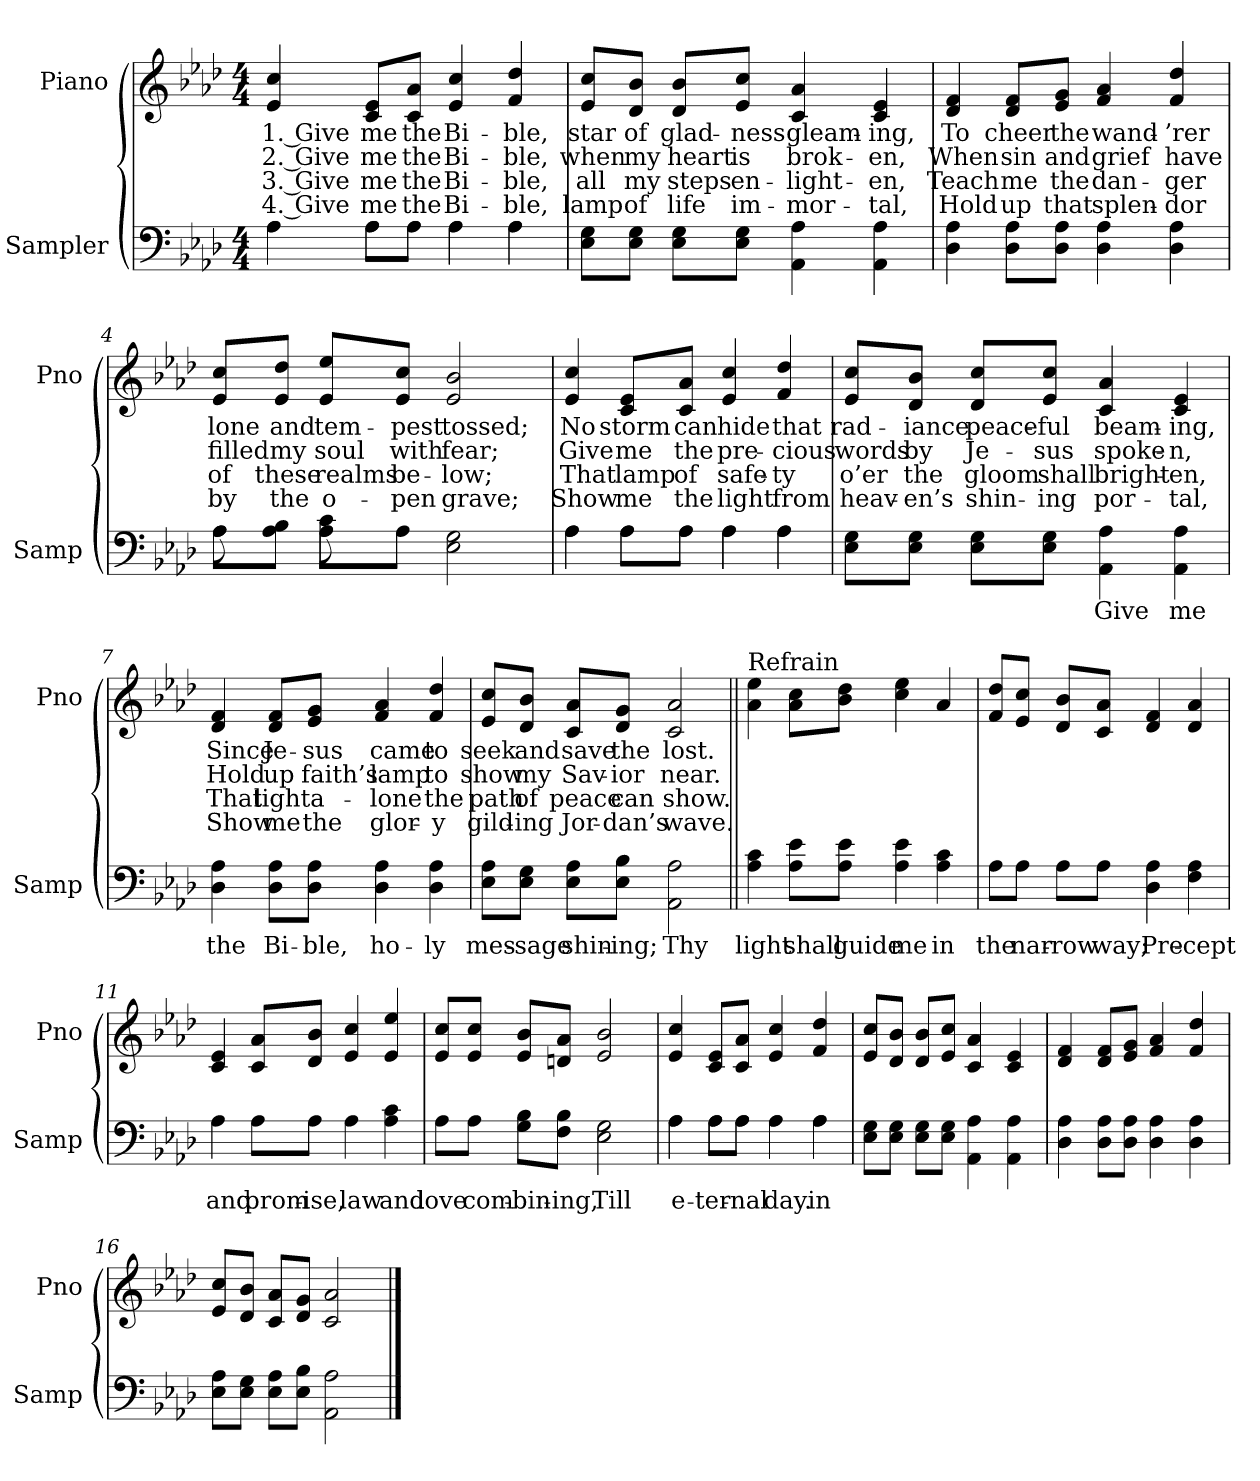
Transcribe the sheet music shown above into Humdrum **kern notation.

**kern	**text	**kern	**text	**text	**text	**text
*part2	*part2	*part1	*part1	*part1	*part1	*part1
*staff2	*staff2	*staff1	*staff1	*staff1	*staff1	*staff1
*I"Sampler	*	*I"Piano	*	*	*	*
*I'Samp	*	*I'Pno	*	*	*	*
*clefF4	*	*clefG2	*	*	*	*
*k[b-e-a-d-]	*	*k[b-e-a-d-]	*	*	*	*
*A-:	*	*A-:	*	*	*	*
*M4/4	*	*M4/4	*	*	*	*
=1	=1	=1	=1	=1	=1	=1
*^	*	*	*	*	*	*
4A-\	4A-	.	4e- 4cc	1. Give	2. Give	3. Give	4. Give
8A-\L	8A-\L	.	8c/ 8e-/L	me	me	me	me
8A-\J	8A-\J	.	8c/ 8a-/J	the	the	the	the
4A-\	4A-	.	4e- 4cc	Bi-	Bi-	Bi-	Bi-
4A-\	4A-	.	4f 4dd-	-ble,	-ble,	-ble,	-ble,
*v	*v	*	*	*	*	*	*
=2	=2	=2	=2	=2	=2	=2
8E-\ 8G\L	.	8e-/ 8cc/L	star	when	all	lamp
8E-\ 8G\J	.	8d-/ 8b-/J	of	my	my	of
8E-\ 8G\L	.	8d-/ 8b-/L	glad-	heart	steps	life
8E-\ 8G\J	.	8e-/ 8cc/J	-ness	is	en-	im-
4AA- 4A-	.	4c 4a-	gleam-	brok-	-light-	-mor-
4AA- 4A-	.	4c 4e-	-ing,	-en,	-en,	-tal,
=3	=3	=3	=3	=3	=3	=3
4D- 4A-	.	4d- 4f	To	When	Teach	Hold
8D-\ 8A-\L	.	8d-/ 8f/L	cheer	sin	me	up
8D-\ 8A-\J	.	8e-/ 8g/J	the	and	the	that
4D- 4A-	.	4f 4a-	wand-	grief	dan-	splen-
4D- 4A-	.	4f 4dd-	-’rer	have	-ger	-dor
=4	=4	=4	=4	=4	=4	=4
*^	*	*	*	*	*	*
8A-\L	8A-	.	8e-/ 8cc/L	lone	filled	of	by
8A-\ 8B-\J	8ryy	.	8e-/ 8dd-/J	and	my	these	the
8A-\ 8c\L	8A-	.	8e-/ 8ee-/L	tem-	soul	realms	o-
8A-\J	2ryy	.	8e-/ 8cc/J	-pest	with	be-	-pen
2E- 2G	.	.	2e- 2b-	tossed;	fear;	-low;	grave;
.	8ryy	.	.	.	.	.	.
=5	=5	=5	=5	=5	=5	=5	=5
4A-\	4A-	.	4e- 4cc	No	Give	That	Show
8A-\L	8A-\L	.	8c/ 8e-/L	storm	me	lamp	me
8A-\J	8A-\J	.	8c/ 8a-/J	can	the	of	the
4A-\	4A-	.	4e- 4cc	hide	pre-	safe-	light
4A-\	4A-	.	4f 4dd-	that	-cious	-ty	from
*v	*v	*	*	*	*	*	*
=6	=6	=6	=6	=6	=6	=6
8E-\ 8G\L	.	8e-/ 8cc/L	rad-	words	o’er	heav-
8E-\ 8G\J	.	8d-/ 8b-/J	-iance	by	the	-en’s
8E-\ 8G\L	.	8d-/ 8cc/L	peace-	Je-	gloom	shin-
8E-\ 8G\J	.	8e-/ 8cc/J	-ful	-sus	shall	-ing
4AA- 4A-	Give	4c 4a-	beam-	spoke-	bright-	por-
4AA- 4A-	me	4c 4e-	-ing,	-n,	-en,	-tal,
=7	=7	=7	=7	=7	=7	=7
4D- 4A-	the	4d- 4f	Since	Hold	That	Show
8D-\ 8A-\L	Bi-	8d-/ 8f/L	Je-	up	light	me
8D-\ 8A-\J	-ble,	8e-/ 8g/J	-sus	faith’s	a-	the
4D- 4A-	ho-	4f 4a-	came	lamp	-lone	glor-
4D- 4A-	-ly	4f 4dd-	to	to	the	-y
=8	=8	=8	=8	=8	=8	=8
8E-\ 8A-\L	mes-	8e-/ 8cc/L	seek	show	path	gild-
8E-\ 8G\J	-sage	8d-/ 8b-/J	and	my	of	-ing
8E-\ 8A-\L	shin-	8c/ 8a-/L	save	Sav-	peace	Jor-
8E-\ 8B-\J	-ing;	8d-/ 8g/J	the	-ior	can	-dan’s
2AA- 2A-	Thy	2c 2a-	lost.	near.	show.	wave.
=9||	=9||	=9||	=9||	=9||	=9||	=9||
!	!	!LO:TX:t=Refrain	!	!	!	!
4A- 4c	light	4a- 4ee-	.	.	.	.
8A-\ 8e-\L	shall	8a-\ 8cc\L	.	.	.	.
8A-\ 8e-\J	guide	8b-\ 8dd-\J	.	.	.	.
4A- 4e-	me	4cc 4ee-	.	.	.	.
4A- 4c	in	4a-	.	.	.	.
=10	=10	=10	=10	=10	=10	=10
8A-\L	the	8f/ 8dd-/L	.	.	.	.
8A-\J	nar-	8e-/ 8cc/J	.	.	.	.
8A-\L	-row	8d-/ 8b-/L	.	.	.	.
8A-\J	way;	8c/ 8a-/J	.	.	.	.
4D- 4A-	Pre-	4d- 4f	.	.	.	.
4F 4A-	-cept	4d- 4a-	.	.	.	.
=11	=11	=11	=11	=11	=11	=11
4A-	and	4c 4e-	.	.	.	.
8A-\L	prom-	8c/ 8a-/L	.	.	.	.
8A-\J	-ise,	8d-/ 8b-/J	.	.	.	.
4A-	law	4e- 4cc	.	.	.	.
4A- 4c	and	4e- 4ee-	.	.	.	.
=12	=12	=12	=12	=12	=12	=12
8A-\L	love	8e-/ 8cc/L	.	.	.	.
8A-\J	com-	8e-/ 8cc/J	.	.	.	.
8G\ 8B-\L	-bin-	8e-/ 8b-/L	.	.	.	.
8F\ 8B-\J	-ing,	8dn/ 8a-/J	.	.	.	.
2E- 2G	Till	2e- 2b-	.	.	.	.
=13	=13	=13	=13	=13	=13	=13
*^	*	*	*	*	*	*
4A-\	4A-	e-	4e- 4cc	.	.	.	.
8A-\L	8A-\L	-ter-	8c/ 8e-/L	.	.	.	.
8A-\J	8A-\J	-nal	8c/ 8a-/J	.	.	.	.
4A-\	4A-	day.	4e- 4cc	.	.	.	.
4A-\	4A-	in	4f 4dd-	.	.	.	.
*v	*v	*	*	*	*	*	*
=14	=14	=14	=14	=14	=14	=14
8E-\ 8G\L	.	8e-/ 8cc/L	.	.	.	.
8E-\ 8G\J	.	8d-/ 8b-/J	.	.	.	.
8E-\ 8G\L	.	8d-/ 8b-/L	.	.	.	.
8E-\ 8G\J	.	8e-/ 8cc/J	.	.	.	.
4AA- 4A-	.	4c 4a-	.	.	.	.
4AA- 4A-	.	4c 4e-	.	.	.	.
=15	=15	=15	=15	=15	=15	=15
4D- 4A-	.	4d- 4f	.	.	.	.
8D-\ 8A-\L	.	8d-/ 8f/L	.	.	.	.
8D-\ 8A-\J	.	8e-/ 8g/J	.	.	.	.
4D- 4A-	.	4f 4a-	.	.	.	.
4D- 4A-	.	4f 4dd-	.	.	.	.
=16	=16	=16	=16	=16	=16	=16
8E-\ 8A-\L	.	8e-/ 8cc/L	.	.	.	.
8E-\ 8G\J	.	8d-/ 8b-/J	.	.	.	.
8E-\ 8A-\L	.	8c/ 8a-/L	.	.	.	.
8E-\ 8B-\J	.	8d-/ 8g/J	.	.	.	.
2AA- 2A-	.	2c 2a-	.	.	.	.
==	==	==	==	==	==	==
*-	*-	*-	*-	*-	*-	*-
